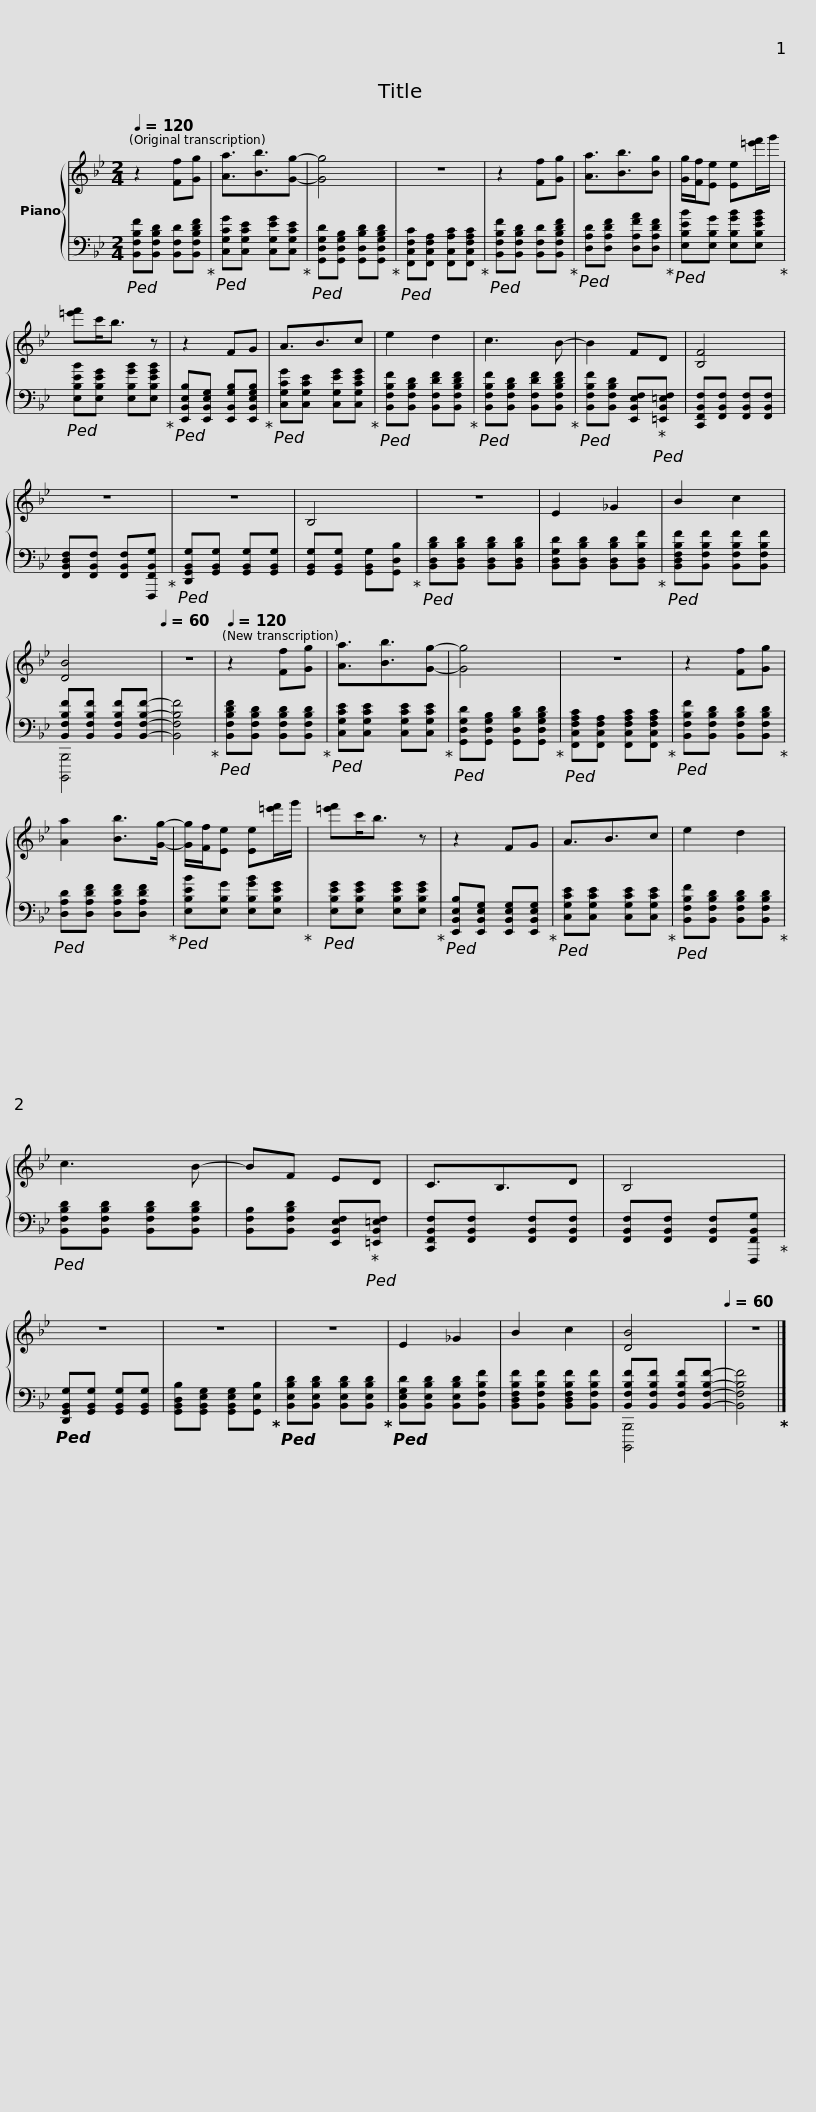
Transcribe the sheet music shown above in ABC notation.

X:1
%%score { 1 | ( 2 3 ) }
L:1/8
Q:1/4=120
M:2/4
I:linebreak $
K:Bb
V:1 treble
V:2 bass
V:3 bass
V:1
 z2 [Ff][Gg] | [Aa]3/2[Bb]3/2[Gg]- | [Gg]4 | z4 |$ z2 [Ff][Gg] | %5
 [Aa]3/2[Bb]3/2[Bg] | [Gg]/[Ff]/[Ee] [Ee][=e'f']/g'/ | [=e'f']c'<b z |$ z2 FG | A3/2B3/2c | %10
 e2 d2 | c3 B- |$ B2 FD | [B,F]4 | z4 | %15
 z4 |$ B,4 | z4 | E2 _G2 | B2 c2 |$ %20
[Q:1/4=118] [DB]4[Q:1/4=114][Q:1/4=110][Q:1/4=60] | z4 |$[Q:1/4=120] z2 [Ff][Gg] | [Aa]3/2[Bb]3/2[Gg]- | [Gg]4 | %25
 z4 |$ z2 [Ff][Gg] | [Aa]2 [Bb]>[Gg]- | [Gg]/[Ff]/[Ee] [Ee][=e'f']/g'/ | [=e'f']c'<b z |$ %30
 z2 FG | A3/2B3/2c | e2 d2 | c3 B- |$ BF ED | %35
 C3/2B,3/2D | B,4 | z4 |$ z4 | z4 | %40
 E2 _G2 | B2 c2 |$[Q:1/4=115] [DB]4[Q:1/4=105][Q:1/4=60] | z4 |] %44
V:2
!ped! [B,,F,B,F][B,,F,B,D] [B,,F,D][B,,F,B,DF]!ped-up! |!ped! [C,G,CG][C,G,CE] [C,G,EG][C,G,CE]!ped-up! |!ped! [G,,D,G,D][G,,D,G,B,] [G,,D,B,D][G,,D,G,B,D]!ped-up! |!ped! [F,,C,F,C][F,,C,F,A,] [F,,C,A,C][F,,C,F,A,C]!ped-up! |$!ped! [B,,F,B,F][B,,F,B,D] [B,,F,D][B,,F,B,DF]!ped-up! | %5
!ped! [D,A,D][D,A,DF] [D,A,FA][D,A,DF]!ped-up! |!ped! [E,B,EB][E,B,G] [E,B,GB][E,B,EGB]!ped-up! |!ped! [E,B,EB][E,B,EG] [E,B,GB][E,B,EGB]!ped-up! |$!ped! [E,,B,,E,B,][E,,B,,E,G,] [E,,B,,G,B,][E,,B,,E,G,B,]!ped-up! |!ped! [C,G,CG][C,G,CE] [C,G,EG][C,G,CEG]!ped-up! | %10
!ped! [B,,F,B,F][B,,F,B,D] [B,,F,DF][B,,F,B,DF]!ped-up! |!ped! [B,,F,B,F][B,,F,B,D] [B,,F,DF][B,,F,B,DF]!ped-up! |$!ped! [B,,F,B,F][B,,F,B,D] [E,,B,,E,F,]!ped-up!!ped![=E,,B,,=E,F,] | [C,,F,,B,,F,][F,,B,,F,] [F,,B,,F,][F,,B,,F,] | [F,,B,,D,F,][F,,B,,F,] [F,,B,,F,][F,,,F,,B,,G,]!ped-up! | %15
!ped! [D,,G,,B,,G,][G,,B,,G,] [G,,B,,G,][G,,B,,G,] |$ [G,,B,,G,][G,,B,,G,] [G,,B,,G,][G,,D,B,]!ped-up! |!ped! [B,,D,B,D][B,,D,B,D] [B,,D,B,D][B,,D,B,D] | [B,,D,G,D][B,,D,B,D] [B,,D,B,D][B,,D,B,F]!ped-up! |!ped! [B,,D,F,B,F][B,,F,B,F] [B,,F,B,F][B,,F,B,F] |$ %20
 [B,,F,B,F][B,,F,B,F] [B,,F,B,F][B,,F,B,F]- | [B,,F,B,F]4!ped-up! |$!ped! [B,,F,B,DF][B,,F,B,D] [B,,F,B,D][B,,F,B,D]!ped-up! |!ped! [C,G,CE][C,G,CE] [C,G,CE][C,G,CE]!ped-up! |!ped! [G,,D,G,D][G,,D,G,B,] [G,,D,B,D][G,,D,G,B,D]!ped-up! | %25
!ped! [F,,C,F,A,C][F,,C,F,A,] [F,,C,F,A,C][F,,C,F,A,C]!ped-up! |$!ped! [B,,F,B,F][B,,F,B,D] [B,,F,B,D][B,,F,B,D]!ped-up! |!ped! [D,A,D][D,A,DF] [D,A,DF][D,A,DF]!ped-up! |!ped! [E,B,EB][E,B,G] [E,B,GB][E,B,EG]!ped-up! |!ped! [E,B,EG][E,B,EG] [E,B,EG][E,B,EG]!ped-up! |$ %30
!ped! [E,,B,,E,B,][E,,B,,E,G,] [E,,B,,E,G,][E,,B,,E,G,]!ped-up! |!ped! [C,G,CE][C,G,CE] [C,G,CE][C,G,CE]!ped-up! |!ped! [B,,F,B,F][B,,F,B,D] [B,,F,B,D][B,,F,B,D]!ped-up! |!ped! [B,,F,B,D][B,,F,B,D] [B,,F,B,D][B,,F,B,D] |$ [B,,F,B,][B,,F,B,D] [E,,B,,E,F,]!ped-up!!ped![=E,,B,,=E,F,] | %35
 [C,,F,,B,,F,][F,,B,,F,] [F,,B,,F,][F,,B,,F,] | [F,,B,,F,][F,,B,,F,] [F,,B,,F,][F,,,F,,B,,G,]!ped-up! |!ped! [D,,G,,B,,G,][G,,B,,G,] [G,,B,,G,][G,,B,,G,] |$ [G,,B,,D,B,][G,,B,,E,G,] [G,,B,,E,G,][G,,E,B,]!ped-up! |!ped! [B,,E,B,D][B,,E,B,D] [B,,E,B,D][B,,E,B,D]!ped-up! | %40
!ped! [B,,E,G,D][B,,E,B,D] [B,,E,B,D][B,,F,B,F] | [B,,D,F,B,F][B,,F,B,F] [B,,D,F,B,F][B,,F,B,F] |$ [B,,F,B,F][B,,F,B,F] [B,,F,B,F][B,,F,B,F]- | [B,,F,B,F]4!ped-up! |] %44
V:3
 x4 | x4 | x4 | x4 |$ x4 | %5
 x4 | x4 | x4 |$ x4 | x4 | %10
 x4 | x4 |$ x4 | x4 | x4 | %15
 x4 |$ x4 | x4 | x4 | x4 |$ %20
 [B,,,,B,,,]4 | x4 |$ x4 | x4 | x4 | %25
 x4 |$ x4 | x4 | x4 | x4 |$ %30
 x4 | x4 | x4 | x4 |$ x4 | %35
 x4 | x4 | x4 |$ x4 | x4 | %40
 x4 | x4 |$ [B,,,,B,,,]4 | x4 |] %44
